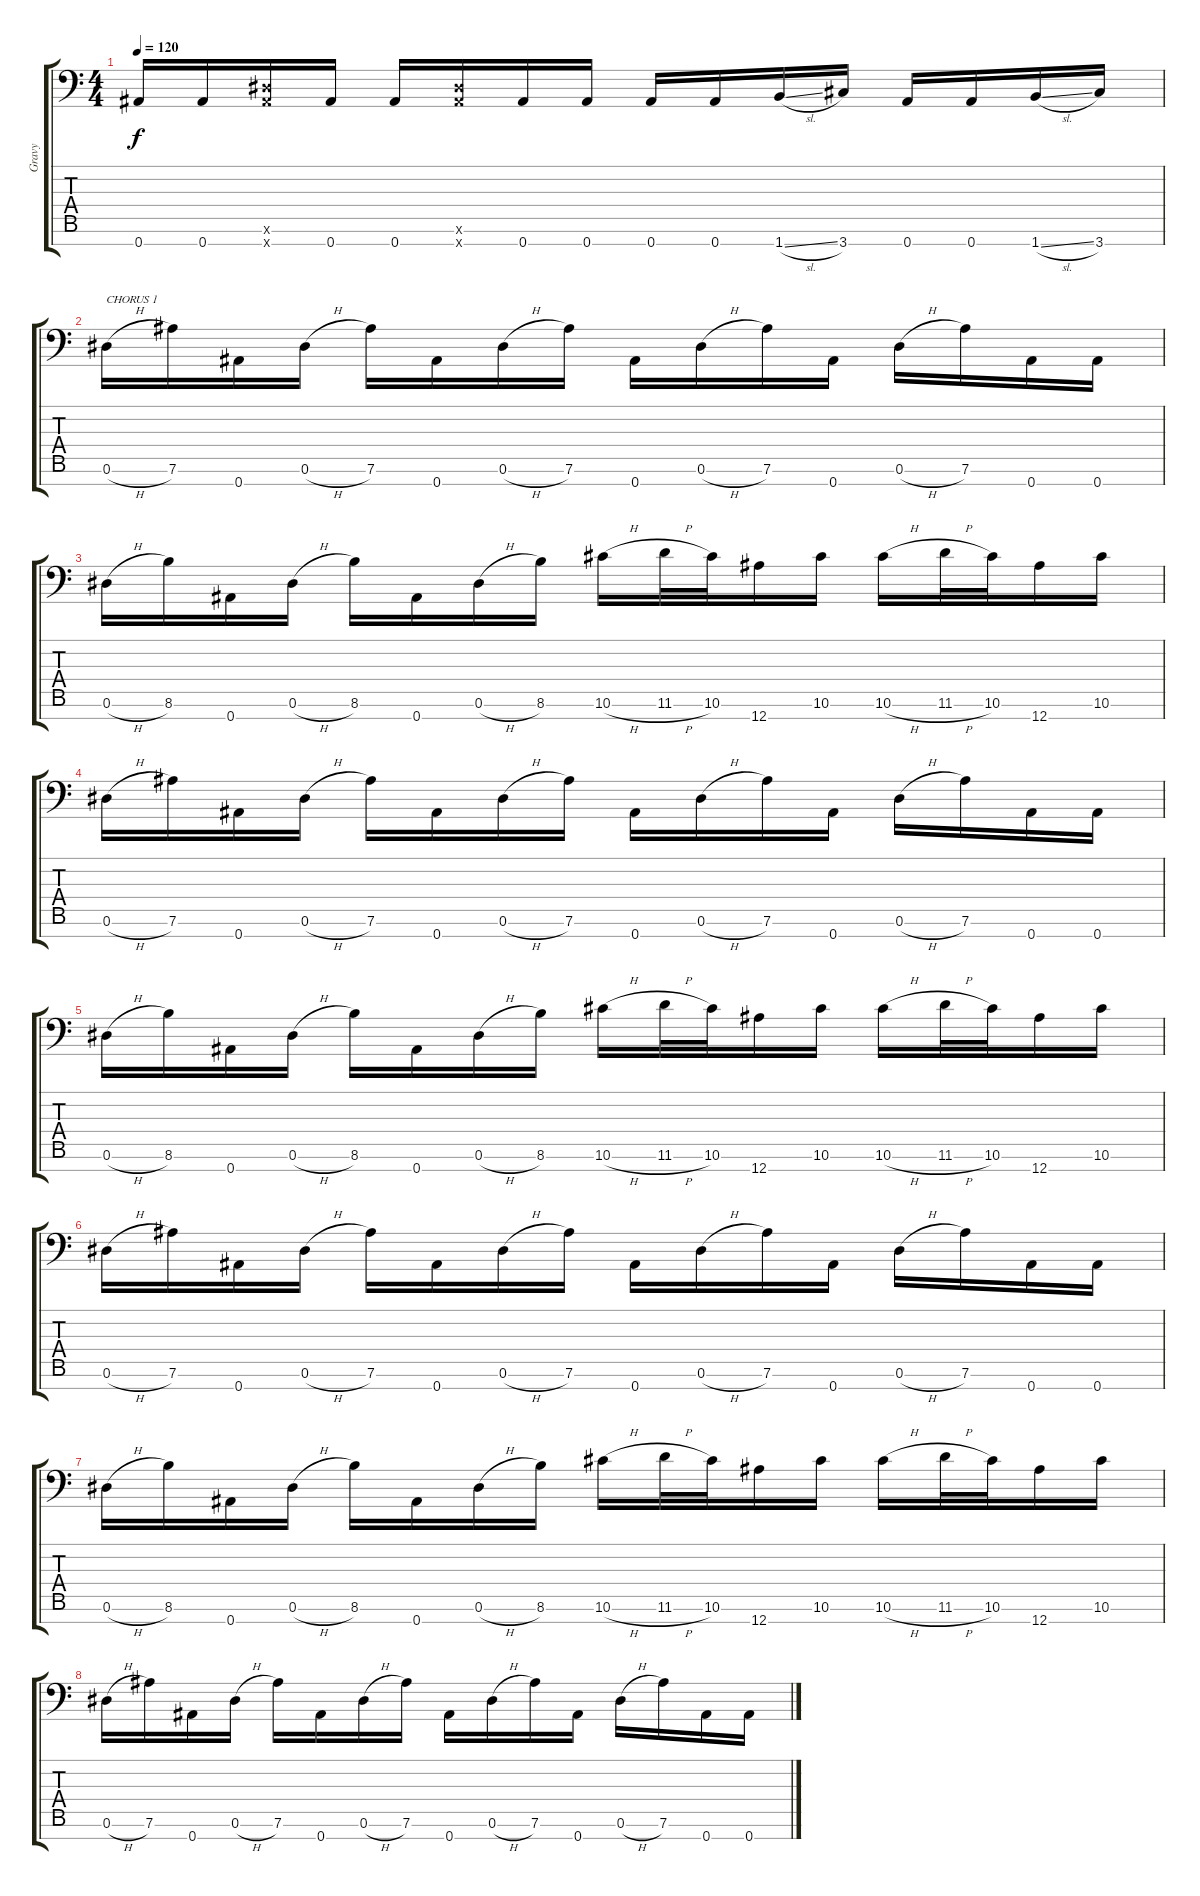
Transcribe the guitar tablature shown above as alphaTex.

\track ("Gravy" "Gravy") {instrument overdrivenguitar}
\staff {score tabs}
\tuning (Eb4 Bb3 Gb3 Db3 Ab2 Eb2 Bb1) {hide}
\ts (4 4)
\tempo 120
\clef f4
\ks c
0.7.16{dy f} 0.7.16 (0.6{x} 0.7{x}).16 0.7.16 0.7.16 (0.6{x} 0.7{x}).16 0.7.16 0.7.16 0.7.16 0.7.16 1.7{sl}.16 3.7.16 0.7.16 0.7.16 1.7{sl}.16 3.7.16 |
0.6{h}.16{txt "CHORUS 1"} 7.6.16 0.7.16 0.6{h}.16 7.6.16 0.7.16 0.6{h}.16 7.6.16 0.7.16 0.6{h}.16 7.6.16 0.7.16 0.6{h}.16 7.6.16 0.7.16 0.7.16 |
0.6{h}.16 8.6.16 0.7.16 0.6{h}.16 8.6.16 0.7.16 0.6{h}.16 8.6.16 10.6{h}.16 11.6{h}.32 10.6.32 12.7.16 10.6.16 10.6{h}.16 11.6{h}.32 10.6.32 12.7.16 10.6.16 |
0.6{h}.16 7.6.16 0.7.16 0.6{h}.16 7.6.16 0.7.16 0.6{h}.16 7.6.16 0.7.16 0.6{h}.16 7.6.16 0.7.16 0.6{h}.16 7.6.16 0.7.16 0.7.16 |
0.6{h}.16 8.6.16 0.7.16 0.6{h}.16 8.6.16 0.7.16 0.6{h}.16 8.6.16 10.6{h}.16 11.6{h}.32 10.6.32 12.7.16 10.6.16 10.6{h}.16 11.6{h}.32 10.6.32 12.7.16 10.6.16 |
0.6{h}.16 7.6.16 0.7.16 0.6{h}.16 7.6.16 0.7.16 0.6{h}.16 7.6.16 0.7.16 0.6{h}.16 7.6.16 0.7.16 0.6{h}.16 7.6.16 0.7.16 0.7.16 |
0.6{h}.16 8.6.16 0.7.16 0.6{h}.16 8.6.16 0.7.16 0.6{h}.16 8.6.16 10.6{h}.16 11.6{h}.32 10.6.32 12.7.16 10.6.16 10.6{h}.16 11.6{h}.32 10.6.32 12.7.16 10.6.16 |
0.6{h}.16 7.6.16 0.7.16 0.6{h}.16 7.6.16 0.7.16 0.6{h}.16 7.6.16 0.7.16 0.6{h}.16 7.6.16 0.7.16 0.6{h}.16 7.6.16 0.7.16 0.7.16
